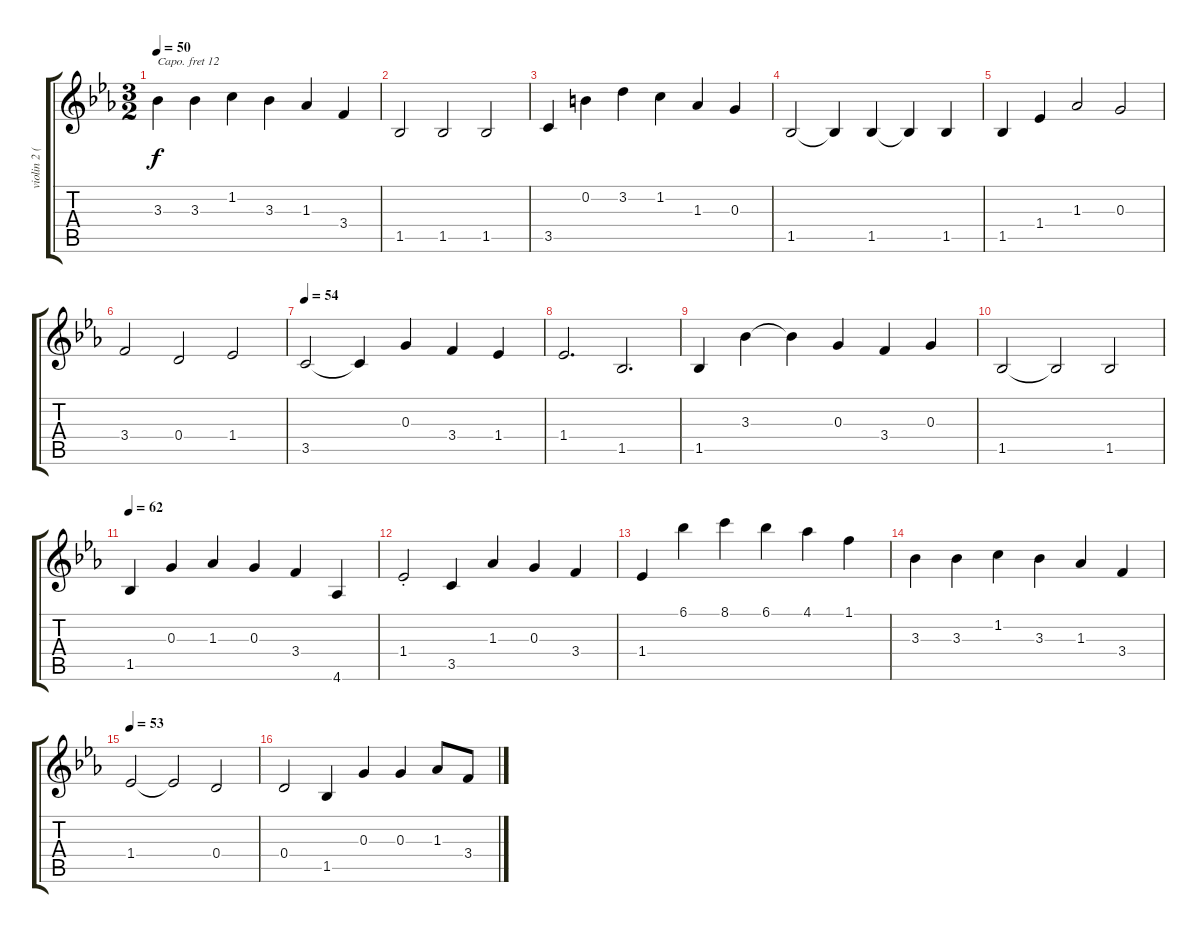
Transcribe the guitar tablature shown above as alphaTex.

\track ("violin 2 (+12)" "violin 2 (") {instrument violin}
\staff {score tabs}
\capo 12
\tuning (E4 B3 G3 D3 A2 E2) {hide}
\ts (3 2)
\tempo 50
\clef g2
\ks eb
3.3.4{dy f} 3.3.4 1.2.4 3.3.4 1.3.4 3.4.4 |
1.5.2 1.5.2 1.5.2 |
3.5.4 0.2.4 3.2.4 1.2.4 1.3.4 0.3.4 |
1.5.2 1.5{t}.4 1.5.4 1.5{t}.4 1.5.4 |
1.5.4 1.4.4 1.3.2 0.3.2 |
3.4.2 0.4.2 1.4.2 |
\tempo 54
3.5.2 3.5{t}.4 0.3.4 3.4.4 1.4.4 |
1.4.2{d} 1.5.2{d} |
1.5.4 3.3.4 3.3{t}.4 0.3.4 3.4.4 0.3.4 |
1.5.2 1.5{t}.2 1.5.2 |
\tempo 62
1.5.4 0.3.4 1.3.4 0.3.4 3.4.4 4.6.4 |
1.4{st}.2 3.5.4 1.3.4 0.3.4 3.4.4 |
1.4.4 6.1.4 8.1.4 6.1.4 4.1.4 1.1.4 |
3.3.4 3.3.4 1.2.4 3.3.4 1.3.4 3.4.4 |
\tempo 53
1.4.2 1.4{t}.2 0.4.2 |
0.4.2 1.5.4 0.3.4 0.3.4 1.3.8 3.4.8
